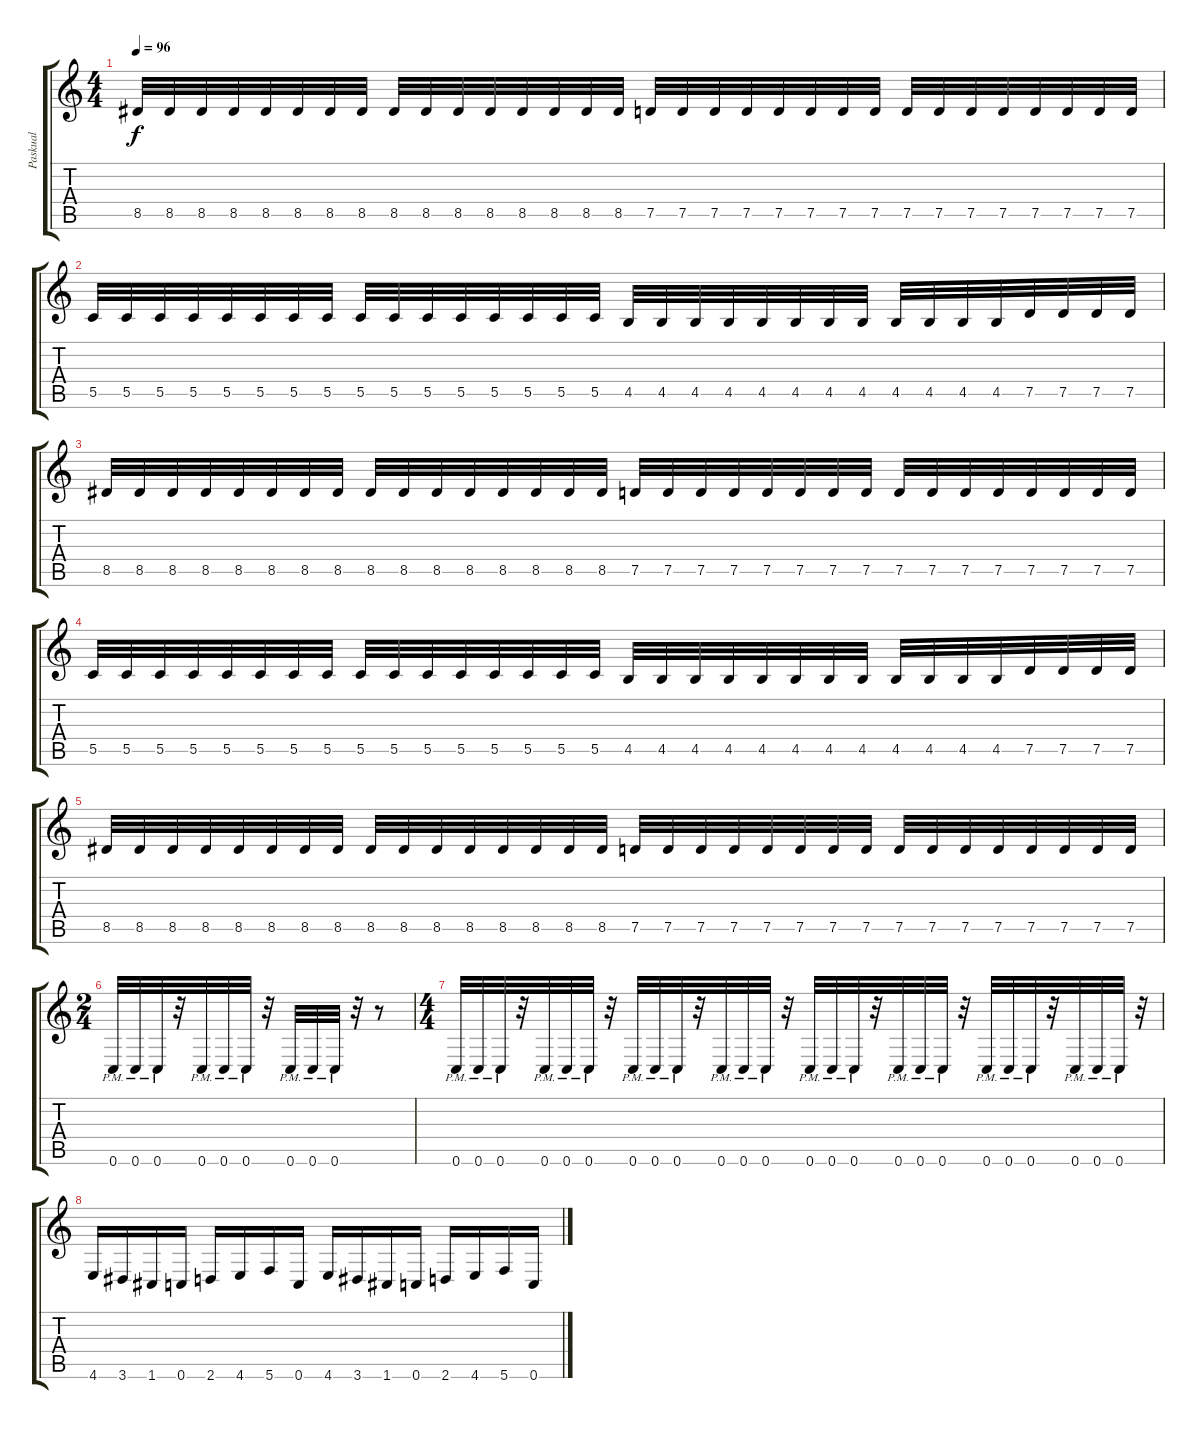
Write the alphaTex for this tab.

\track ("Paskual" "Paskual") {instrument distortionguitar}
\staff {score tabs}
\tuning (D4 A3 F3 C3 G2 C2) {hide}
\ts (4 4)
\tempo 96
\clef g2
\ks c
8.5.32{dy f} 8.5.32 8.5.32 8.5.32 8.5.32 8.5.32 8.5.32 8.5.32 8.5.32 8.5.32 8.5.32 8.5.32 8.5.32 8.5.32 8.5.32 8.5.32 7.5.32 7.5.32 7.5.32 7.5.32 7.5.32 7.5.32 7.5.32 7.5.32 7.5.32 7.5.32 7.5.32 7.5.32 7.5.32 7.5.32 7.5.32 7.5.32 |
5.5.32 5.5.32 5.5.32 5.5.32 5.5.32 5.5.32 5.5.32 5.5.32 5.5.32 5.5.32 5.5.32 5.5.32 5.5.32 5.5.32 5.5.32 5.5.32 4.5.32 4.5.32 4.5.32 4.5.32 4.5.32 4.5.32 4.5.32 4.5.32 4.5.32 4.5.32 4.5.32 4.5.32 7.5.32 7.5.32 7.5.32 7.5.32 |
8.5.32 8.5.32 8.5.32 8.5.32 8.5.32 8.5.32 8.5.32 8.5.32 8.5.32 8.5.32 8.5.32 8.5.32 8.5.32 8.5.32 8.5.32 8.5.32 7.5.32 7.5.32 7.5.32 7.5.32 7.5.32 7.5.32 7.5.32 7.5.32 7.5.32 7.5.32 7.5.32 7.5.32 7.5.32 7.5.32 7.5.32 7.5.32 |
5.5.32 5.5.32 5.5.32 5.5.32 5.5.32 5.5.32 5.5.32 5.5.32 5.5.32 5.5.32 5.5.32 5.5.32 5.5.32 5.5.32 5.5.32 5.5.32 4.5.32 4.5.32 4.5.32 4.5.32 4.5.32 4.5.32 4.5.32 4.5.32 4.5.32 4.5.32 4.5.32 4.5.32 7.5.32 7.5.32 7.5.32 7.5.32 |
8.5.32 8.5.32 8.5.32 8.5.32 8.5.32 8.5.32 8.5.32 8.5.32 8.5.32 8.5.32 8.5.32 8.5.32 8.5.32 8.5.32 8.5.32 8.5.32 7.5.32 7.5.32 7.5.32 7.5.32 7.5.32 7.5.32 7.5.32 7.5.32 7.5.32 7.5.32 7.5.32 7.5.32 7.5.32 7.5.32 7.5.32 7.5.32 |
\ts (2 4)
0.6{pm}.32 0.6{pm}.32 0.6{pm}.32 r.32 0.6{pm}.32 0.6{pm}.32 0.6{pm}.32 r.32 0.6{pm}.32 0.6{pm}.32 0.6{pm}.32 r.32 r.8 |
\ts (4 4)
\section ("" "")
0.6{pm}.32 0.6{pm}.32 0.6{pm}.32 r.32 0.6{pm}.32 0.6{pm}.32 0.6{pm}.32 r.32 0.6{pm}.32 0.6{pm}.32 0.6{pm}.32 r.32 0.6{pm}.32 0.6{pm}.32 0.6{pm}.32 r.32 0.6{pm}.32 0.6{pm}.32 0.6{pm}.32 r.32 0.6{pm}.32 0.6{pm}.32 0.6{pm}.32 r.32 0.6{pm}.32 0.6{pm}.32 0.6{pm}.32 r.32 0.6{pm}.32 0.6{pm}.32 0.6{pm}.32 r.32 |
4.6.16 3.6.16 1.6.16 0.6.16 2.6.16 4.6.16 5.6.16 0.6.16 4.6.16 3.6.16 1.6.16 0.6.16 2.6.16 4.6.16 5.6.16 0.6.16
